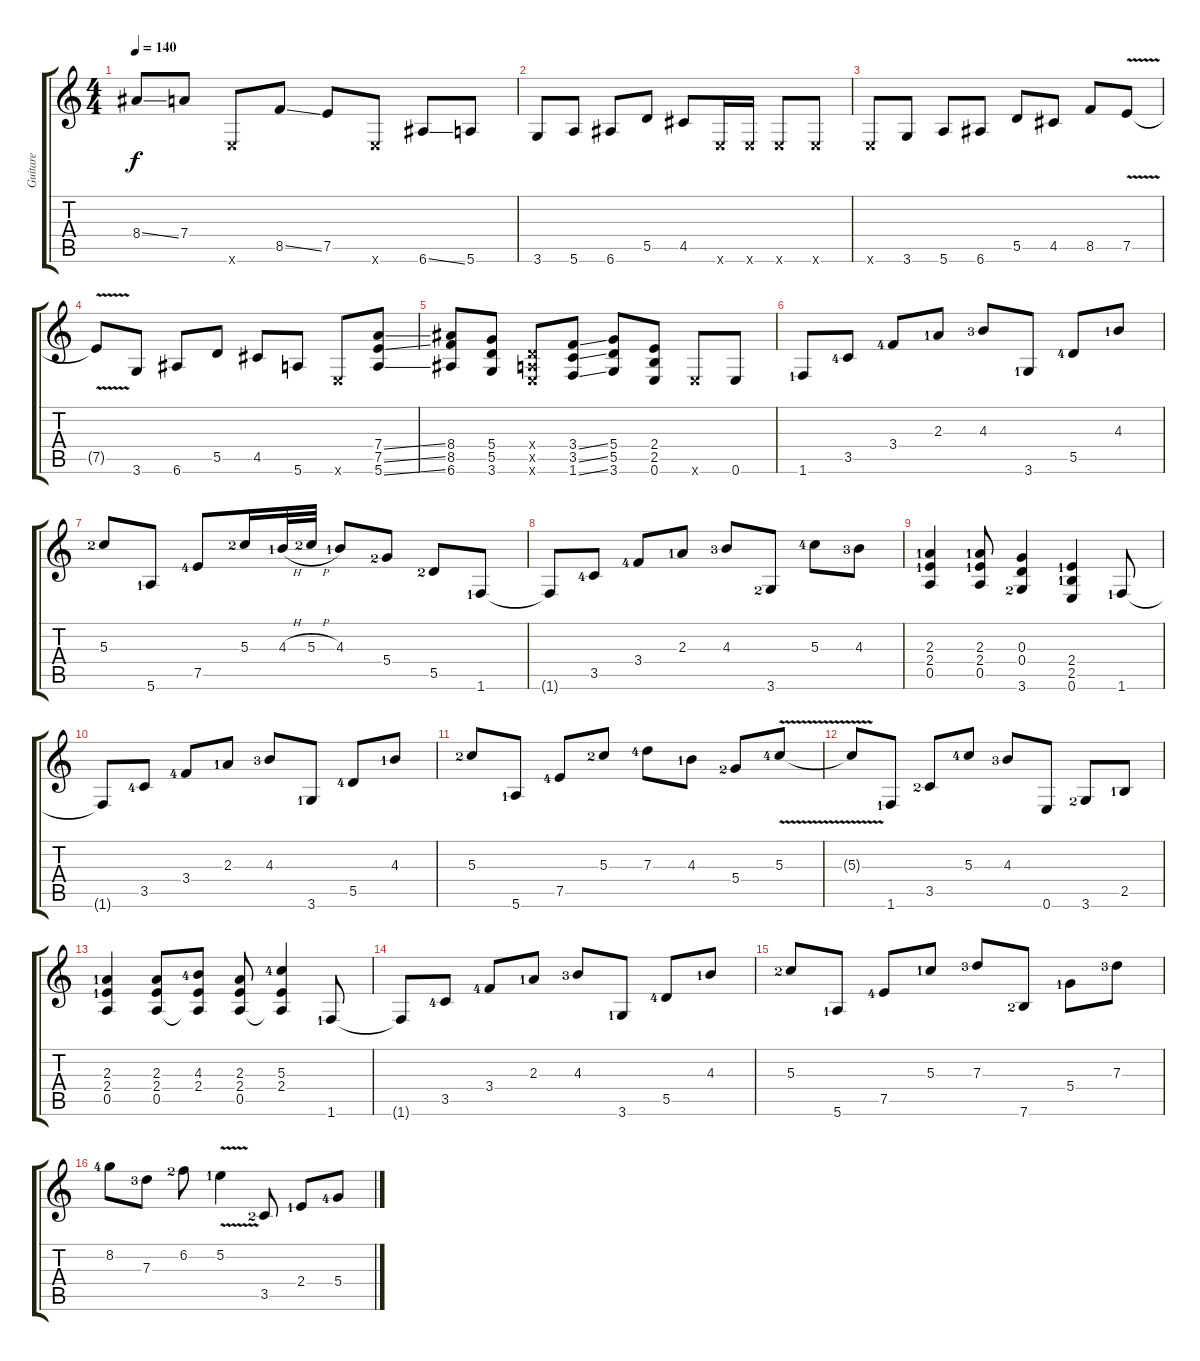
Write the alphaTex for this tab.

\track ("Guitare" "Guitare") {instrument distortionguitar}
\staff {score tabs}
\tuning (E4 B3 G3 D3 A2 E2) {hide}
\ts (4 4)
\tempo 140
\clef g2
\ks c
8.4{ss}.8{dy f} 7.4.8 0.6{x}.8 8.5{ss}.8 7.5.8 0.6{x}.8 6.6{ss}.8 5.6.8 |
3.6.8 5.6.8 6.6.8 5.5.8 4.5.8 0.6{x}.16 0.6{x}.16 0.6{x}.8 0.6{x}.8 |
0.6{x}.8 3.6.8 5.6.8 6.6.8 5.5.8 4.5.8 8.5.8 7.5{v}.8 |
7.5{t}.8 3.6.8 6.6.8 5.5.8 4.5.8 5.6.8 0.6{x}.8 (7.4{ss} 7.5{ss} 5.6{ss}).8 |
(8.4 8.5 6.6).8 (5.4 5.5 3.6).8 (0.4{x} 0.5{x} 0.6{x}).8 (3.4{ss} 3.5{ss} 1.6{ss}).8 (5.4 5.5 3.6).8 (2.4 2.5 0.6).8 0.6{x}.8 0.6.8 |
1.6{lf 2}.8 3.5{lf 5}.8 3.4{lf 5}.8 2.3{lf 2}.8 4.3{lf 4}.8 3.6{lf 2}.8 5.5{lf 5}.8 4.3{lf 2}.8 |
5.3{lf 3}.8 5.6{lf 2}.8 7.5{lf 5}.8 5.3{lf 3}.16 4.3{h lf 2}.32 5.3{h lf 3}.32 4.3{lf 2}.8 5.4{lf 3}.8 5.5{lf 3}.8 1.6{lf 2}.8 |
1.6{t}.8 3.5{lf 5}.8 3.4{lf 5}.8 2.3{lf 2}.8 4.3{lf 4}.8 3.6{lf 3}.8 5.3{lf 5}.8 4.3{lf 4}.8 |
(2.3{lf 2} 2.4{lf 2} 0.5).4 (2.3{lf 2} 2.4{lf 2} 0.5).8 (0.3 0.4 3.6{lf 3}).4 (2.4{lf 2} 2.5{lf 2} 0.6).4 1.6{lf 2}.8 |
1.6{t}.8 3.5{lf 5}.8 3.4{lf 5}.8 2.3{lf 2}.8 4.3{lf 4}.8 3.6{lf 2}.8 5.5{lf 5}.8 4.3{lf 2}.8 |
5.3{lf 3}.8 5.6{lf 2}.8 7.5{lf 5}.8 5.3{lf 3}.8 7.3{lf 5}.8 4.3{lf 2}.8 5.4{lf 3}.8 5.3{v lf 5}.8 |
5.3{t}.8 1.6{lf 2}.8 3.5{lf 3}.8 5.3{lf 5}.8 4.3{lf 4}.8 0.6.8 3.6{lf 3}.8 2.5{lf 2}.8 |
(2.3{lf 2} 2.4{lf 2} 0.5).4 (2.3 2.4 0.5).8 (4.3{lf 5} 2.4 0.5{t}).8 (2.3 2.4 0.5).8 (5.3{lf 5} 2.4 0.5{t}).4 1.6{lf 2}.8 |
1.6{t}.8 3.5{lf 5}.8 3.4{lf 5}.8 2.3{lf 2}.8 4.3{lf 4}.8 3.6{lf 2}.8 5.5{lf 5}.8 4.3{lf 2}.8 |
5.3{lf 3}.8 5.6{lf 2}.8 7.5{lf 5}.8 5.3{lf 2}.8 7.3{lf 4}.8 7.6{lf 3}.8 5.4{lf 2}.8 7.3{lf 4}.8 |
8.2{lf 5}.8 7.3{lf 4}.8 6.2{lf 3}.8 5.2{v lf 2}.4 3.5{lf 3}.8 2.4{lf 2}.8 5.4{lf 5}.8
